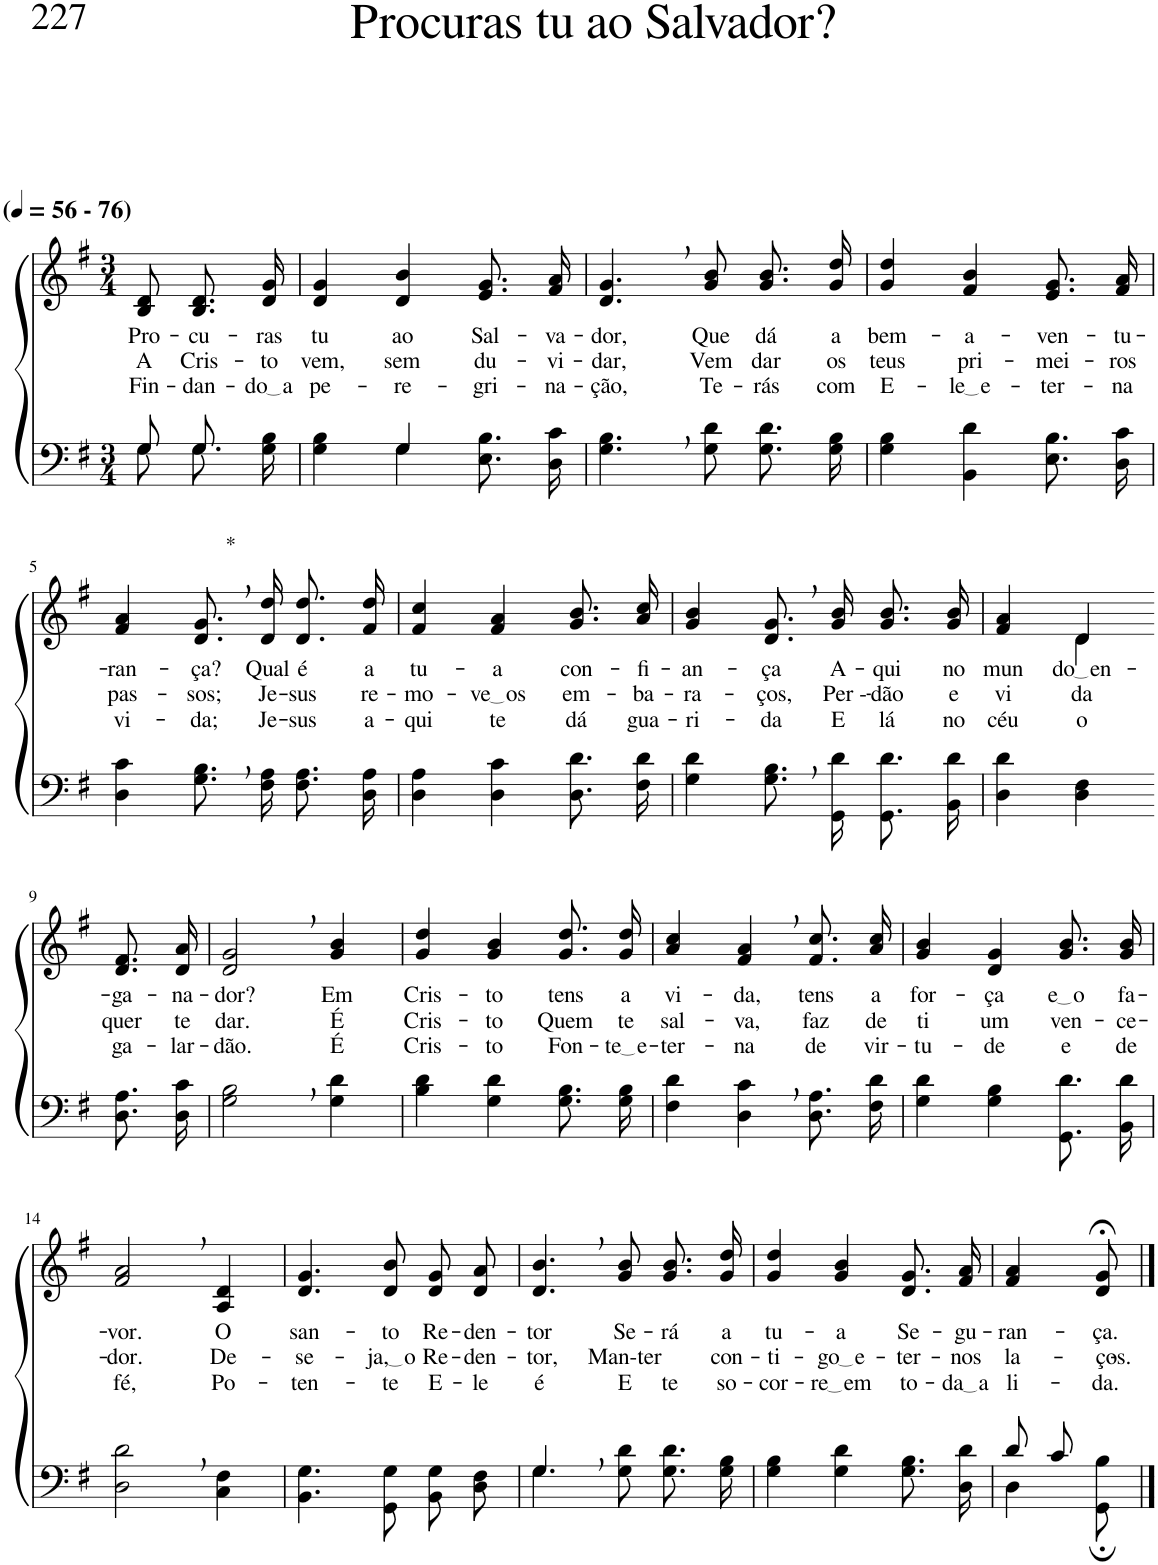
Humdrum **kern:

**kern	**kern	**text	**text	**text
*part2	*part1	*part1	*part1	*part1
*staff2	*staff1	*staff1	*staff1	*staff1
*I"Parte III e IV	*I"Parte I e II	*	*	*
*clefF4	*clefG2	*	*	*
*k[f#]	*k[f#]	*	*	*
*M3/4	*M3/4	*	*	*
*MM56	*MM56	*	*	*
=1	=1	=1	=1	=1
*^	*	*	*	*
!	!	!LO:TX:a:B:t=(	!	!	!
!	!	!LO:TX:a:B:t=- 76)	!	!	!
!	!	!	!LO:LY:b	!LO:LY:b	!LO:LY:b
8G\	8G/	8B/ 8d/	Pro-	A	Fin-
!	!	!	!LO:LY:b	!LO:LY:b	!LO:LY:b
8.G\L	8.G/	8.B/ 8.d/L	-cu-	Cris-	-dan-
!	!	!	!LO:LY:b	!LO:LY:b	!LO:LY:b
16G\ 16B\Jk	16ryy	16d/ 16g/Jk	-ras	-to	do a
=2	=2	=2	=2	=2	=2
!	!	!	!LO:LY:b	!LO:LY:b	!LO:LY:b
4G\ 4B\	4ryy	4d/ 4g/	tu	vem,	pe-
!	!	!	!LO:LY:b	!LO:LY:b	!LO:LY:b
4G\	4G/	4d/ 4b/	ao	sem	-re-
!	!	!	!LO:LY:b	!LO:LY:b	!LO:LY:b
8.E\ 8.B\L	4ryy	8.e/ 8.g/L	Sal-	du-	-gri-
!	!	!	!LO:LY:b	!LO:LY:b	!LO:LY:b
16D\ 16c\Jk	.	16f#/ 16a/Jk	-va-	-vi-	-na-
*v	*v	*	*	*	*
=3	=3	=3	=3	=3
!	!	!LO:LY:b	!LO:LY:b	!LO:LY:b
4.G\, 4.B\,	4.d/, 4.g/,	-dor,	-dar,	-ção,
!	!	!LO:LY:b	!LO:LY:b	!LO:LY:b
8G\ 8d\	8g/ 8b/	Que	Vem	Te-
!	!	!LO:LY:b	!LO:LY:b	!LO:LY:b
8.G\ 8.d\L	8.g\ 8.b\L	dá	dar	-rás
!	!	!LO:LY:b	!LO:LY:b	!LO:LY:b
16G\ 16B\Jk	16g\ 16dd\Jk	a	os	com
=4	=4	=4	=4	=4
!	!	!LO:LY:b	!LO:LY:b	!LO:LY:b
4G\ 4B\	4g/ 4dd/	bem-	teus	E-
!	!	!LO:LY:b	!LO:LY:b	!LO:LY:b
4BB\ 4d\	4f#/ 4b/	-a-	pri-	le e
!	!	!LO:LY:b	!LO:LY:b	!LO:LY:b
8.E\ 8.B\L	8.e/ 8.g/L	-ven-	-mei-	-ter-
!	!	!LO:LY:b	!LO:LY:b	!LO:LY:b
16D\ 16c\Jk	16f#/ 16a/Jk	-tu-	-ros	-na
!!LO:LB:g=z
=5	=5	=5	=5	=5
!	!	!LO:LY:b	!LO:LY:b	!LO:LY:b
4D\ 4c\	4f#/ 4a/	-ran-	pas-	vi-
!	!LO:TX:a:t=*	!	!	!
!	!	!LO:LY:b	!LO:LY:b	!LO:LY:b
8.G,\ 8.B,\L	8.d,/ 8.g,/L	-ça?	-sos;	-da;
!	!	!LO:LY:b	!LO:LY:b	!LO:LY:b
16F#\ 16A\Jk	16d/ 16dd/Jk	Qual	Je-	Je-
!	!	!LO:LY:b	!LO:LY:b	!LO:LY:b
8.F#\ 8.A\L	8.d/ 8.dd/L	é	-sus	-sus
!	!	!LO:LY:b	!LO:LY:b	!LO:LY:b
16D\ 16A\Jk	16f#/ 16dd/Jk	a	re-	a-
=6	=6	=6	=6	=6
!	!	!LO:LY:b	!LO:LY:b	!LO:LY:b
4D\ 4A\	4f#/ 4cc/	tu-	-mo-	-qui
!	!	!LO:LY:b	!LO:LY:b	!LO:LY:b
4D\ 4c\	4f#/ 4a/	-a	ve os	te
!	!	!LO:LY:b	!LO:LY:b	!LO:LY:b
8.D\ 8.d\L	8.g/ 8.b/L	con-	em-	dá
!	!	!LO:LY:b	!LO:LY:b	!LO:LY:b
16F#\ 16d\Jk	16a/ 16cc/Jk	-fi-	-ba-	gua-
=7	=7	=7	=7	=7
!	!	!LO:LY:b	!LO:LY:b	!LO:LY:b
4G\ 4d\	4g/ 4b/	-an-	-ra-	-ri-
!	!	!LO:LY:b	!LO:LY:b	!LO:LY:b
8.G,\ 8.B,\L	8.d,/ 8.g,/L	-ça	-ços,	-da
!	!	!LO:LY:b	!LO:LY:b	!LO:LY:b
16GG\ 16d\Jk	16g/ 16b/Jk	A-	Per --	E
!	!	!LO:LY:b	!LO:LY:b	!LO:LY:b
8.GG\ 8.d\L	8.g/ 8.b/L	-qui	-dão	lá
!	!	!LO:LY:b	!LO:LY:b	!LO:LY:b
16BB\ 16d\Jk	16g/ 16b/Jk	no	e	no
=8	=8	=8	=8	=8
!	!	!LO:LY:b	!LO:LY:b	!LO:LY:b
*	*^	*	*	*
4D\ 4d\	4f#/ 4a/	4ryy	mun-	vi-	céu
!	!	!	!LO:LY:b	!LO:LY:b	!LO:LY:b
4D\ 4F#\	4d/	4d\	do en	-da	o
!!LO:LB:g=z
=9-	=9-	=9-	=9-	=9-	=9-
!	!	!	!LO:LY:b	!LO:LY:b	!LO:LY:b
*	*v	*v	*	*	*
8.D\ 8.A\L	8.d/ 8.f#/L	-ga-	quer	ga-
!	!	!LO:LY:b	!LO:LY:b	!LO:LY:b
16D\ 16c\Jk	16d/ 16a/Jk	-na-	te	-lar-
=10	=10	=10	=10	=10
!	!	!LO:LY:b	!LO:LY:b	!LO:LY:b
2G\, 2B\,	2d/, 2g/,	-dor?	dar.	-dão.
!	!	!LO:LY:b	!LO:LY:b	!LO:LY:b
4G\ 4d\	4g/ 4b/	Em	É	É
=11	=11	=11	=11	=11
!	!	!LO:LY:b	!LO:LY:b	!LO:LY:b
4B\ 4d\	4g/ 4dd/	Cris-	Cris-	Cris-
!	!	!LO:LY:b	!LO:LY:b	!LO:LY:b
4G\ 4d\	4g/ 4b/	-to	-to	-to
!	!	!LO:LY:b	!LO:LY:b	!LO:LY:b
8.G\ 8.B\L	8.g\ 8.dd\L	tens	Quem	Fon-
!	!	!LO:LY:b	!LO:LY:b	!LO:LY:b
16G\ 16B\Jk	16g\ 16dd\Jk	a	te	te e
=12	=12	=12	=12	=12
!	!	!LO:LY:b	!LO:LY:b	!LO:LY:b
4F#\ 4d\	4a/ 4cc/	vi-	sal-	-ter-
!	!	!LO:LY:b	!LO:LY:b	!LO:LY:b
4D\, 4c\,	4f#/, 4a/,	-da,	-va,	-na
!	!	!LO:LY:b	!LO:LY:b	!LO:LY:b
8.D\ 8.A\L	8.f#/ 8.cc/L	tens	faz	de
!	!	!LO:LY:b	!LO:LY:b	!LO:LY:b
16F#\ 16d\Jk	16a/ 16cc/Jk	a	de	vir-
=13	=13	=13	=13	=13
!	!	!LO:LY:b	!LO:LY:b	!LO:LY:b
4G\ 4d\	4g/ 4b/	for-	ti	-tu-
!	!	!LO:LY:b	!LO:LY:b	!LO:LY:b
4G\ 4B\	4d/ 4g/	-ça	um	-de
!	!	!LO:LY:b	!LO:LY:b	!LO:LY:b
8.GG\ 8.d\L	8.g/ 8.b/L	e o	ven-	e
!	!	!LO:LY:b	!LO:LY:b	!LO:LY:b
16BB\ 16d\Jk	16g/ 16b/Jk	fa-	-ce-	de
!!LO:LB:g=z
=14	=14	=14	=14	=14
!	!	!LO:LY:b	!LO:LY:b	!LO:LY:b
2D\, 2d\,	2f#/, 2a/,	-vor.	-dor.	fé,
!	!	!LO:LY:b	!LO:LY:b	!LO:LY:b
4C\ 4F#\	4A/ 4d/	O	De-	Po-
=15	=15	=15	=15	=15
!	!	!LO:LY:b	!LO:LY:b	!LO:LY:b
4.BB\ 4.G\	4.d/ 4.g/	san-	-se-	-ten-
!	!	!LO:LY:b	!LO:LY:b	!LO:LY:b
8GG\ 8G\	8d/ 8b/	-to	ja, o	-te
!	!	!LO:LY:b	!LO:LY:b	!LO:LY:b
8BB\ 8G\L	8d/ 8g/L	Re-	Re-	E-
!	!	!LO:LY:b	!LO:LY:b	!LO:LY:b
8D\ 8F#\J	8d/ 8a/J	-den-	-den-	-le
=16	=16	=16	=16	=16
*^	*	*	*	*
!	!	!	!LO:LY:b	!LO:LY:b	!LO:LY:b
4.G,\	4.G/	4.d/, 4.b/,	-tor	-tor,	é
!	!	!	!LO:LY:b	!LO:LY:b	!LO:LY:b
8G\ 8d\	4.ryy	8g/ 8b/	Se-	Man-ter	E
!	!	!	!LO:LY:b	!	!LO:LY:b
8.G\ 8.d\L	.	8.g\ 8.b\L	-rá	.	te
!	!	!	!LO:LY:b	!LO:LY:b	!LO:LY:b
16G\ 16B\Jk	.	16g\ 16dd\Jk	a	con-	so-
*v	*v	*	*	*	*
=17	=17	=17	=17	=17
!	!	!LO:LY:b	!LO:LY:b	!LO:LY:b
4G\ 4B\	4g/ 4dd/	tu-	-ti-	-cor-
!	!	!LO:LY:b	!LO:LY:b	!LO:LY:b
4G\ 4d\	4g/ 4b/	-a	go e	re em
!	!	!LO:LY:b	!LO:LY:b	!LO:LY:b
8.G\ 8.B\L	8.d/ 8.g/L	Se-	-ter-	to-
!	!	!LO:LY:b	!LO:LY:b	!LO:LY:b
16D\ 16d\Jk	16f#/ 16a/Jk	-gu-	-nos	da a
=18	=18	=18	=18	=18
*^	*	*	*	*
!	!	!	!LO:LY:b	!LO:LY:b	!LO:LY:b
8d/L	4D\	4f#/ 4a/	-ran-	la-	li-
8c/J	.	.	.	.	.
!	!	!	!LO:LY:b	!LO:LY:b	!LO:LY:b
8ryy	8GG\; 8B\;	8d/;< 8g/;<	-ça.	-ços.-	-da.
*v	*v	*	*	*	*
==	==	==	==	==
*-	*-	*-	*-	*-
